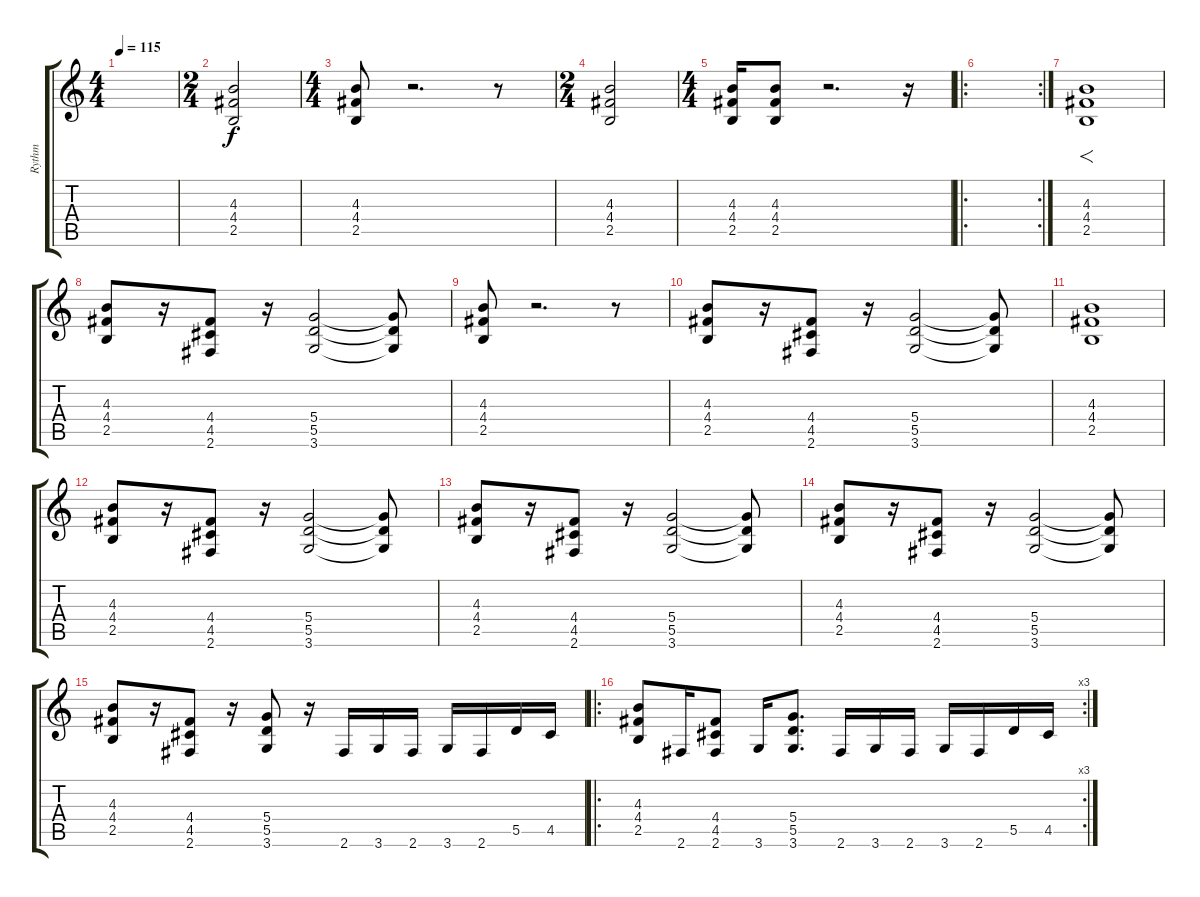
\track ("Rythm" "Rythm") {instrument distortionguitar}
\staff {score tabs}
\tuning (E4 B3 G3 D3 A2 E2) {hide}
\ts (4 4)
\tempo 115
\clef g2
\ks c
|
\ts (2 4)
(4.3 4.4 2.5).2 |
\ts (4 4)
(4.3 4.4 2.5).8 r.2{d} r.8 |
\ts (2 4)
(4.3 4.4 2.5).2 |
\ts (4 4)
(4.3 4.4 2.5).16 (4.3 4.4 2.5).8 r.2{d} r.16 |
\ro
\rc 2
|
(4.3 4.4 2.5).1{f} |
(4.3 4.4 2.5).8 r.16 (4.4 4.5 2.6).8 r.16 (5.4 5.5 3.6).2 (5.4{t} 5.5{t} 3.6{t}).8 |
(4.3 4.4 2.5).8 r.2{d} r.8 |
(4.3 4.4 2.5).8 r.16 (4.4 4.5 2.6).8 r.16 (5.4 5.5 3.6).2 (5.4{t} 5.5{t} 3.6{t}).8 |
(4.3 4.4 2.5).1 |
(4.3 4.4 2.5).8 r.16 (4.4 4.5 2.6).8 r.16 (5.4 5.5 3.6).2 (5.4{t} 5.5{t} 3.6{t}).8 |
(4.3 4.4 2.5).8 r.16 (4.4 4.5 2.6).8 r.16 (5.4 5.5 3.6).2 (5.4{t} 5.5{t} 3.6{t}).8 |
(4.3 4.4 2.5).8 r.16 (4.4 4.5 2.6).8 r.16 (5.4 5.5 3.6).2 (5.4{t} 5.5{t} 3.6{t}).8 |
(4.3 4.4 2.5).8 r.16 (4.4 4.5 2.6).8 r.16 (5.4 5.5 3.6).8 r.16 2.6.16 3.6.16 2.6.16 3.6.16 2.6.16 5.5.16 4.5.16 |
\ro
\rc 3
(4.3 4.4 2.5).8 2.6.16 (4.4 4.5 2.6).8 3.6.16 (5.4 5.5 3.6).8{d} 2.6.16 3.6.16 2.6.16 3.6.16 2.6.16 5.5.16 4.5.16
